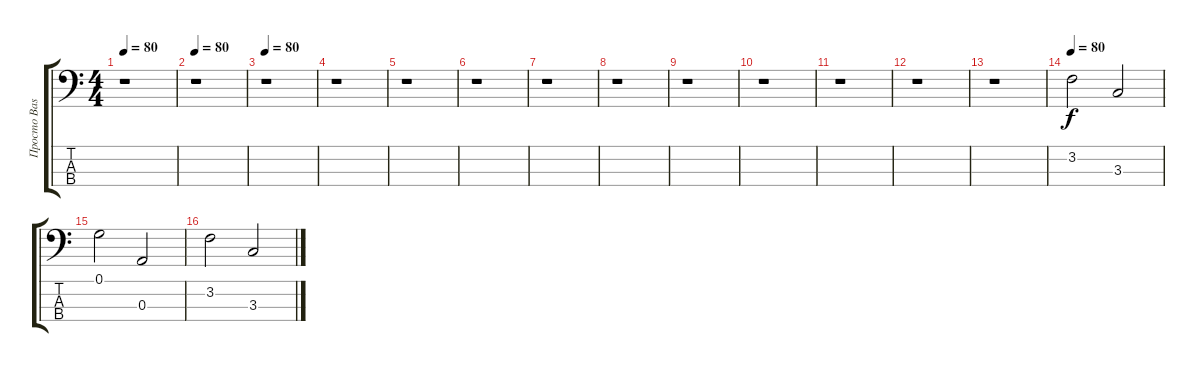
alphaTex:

\track ("Просто Bass  Dvinin" "Просто Bas") {instrument electricbassfinger}
\staff {score tabs}
\tuning (G2 D2 A1 E1) {hide}
\ts (4 4)
\tempo 80
\clef f4
\ks c
r.1{dy f} |
\tempo 80
r.1 |
\tempo 80
r.1 |
r.1 |
r.1 |
r.1 |
r.1 |
r.1 |
r.1 |
r.1 |
r.1 |
r.1 |
r.1 |
\tempo 80
3.2.2 3.3.2 |
0.1.2 0.3.2 |
3.2.2 3.3.2
